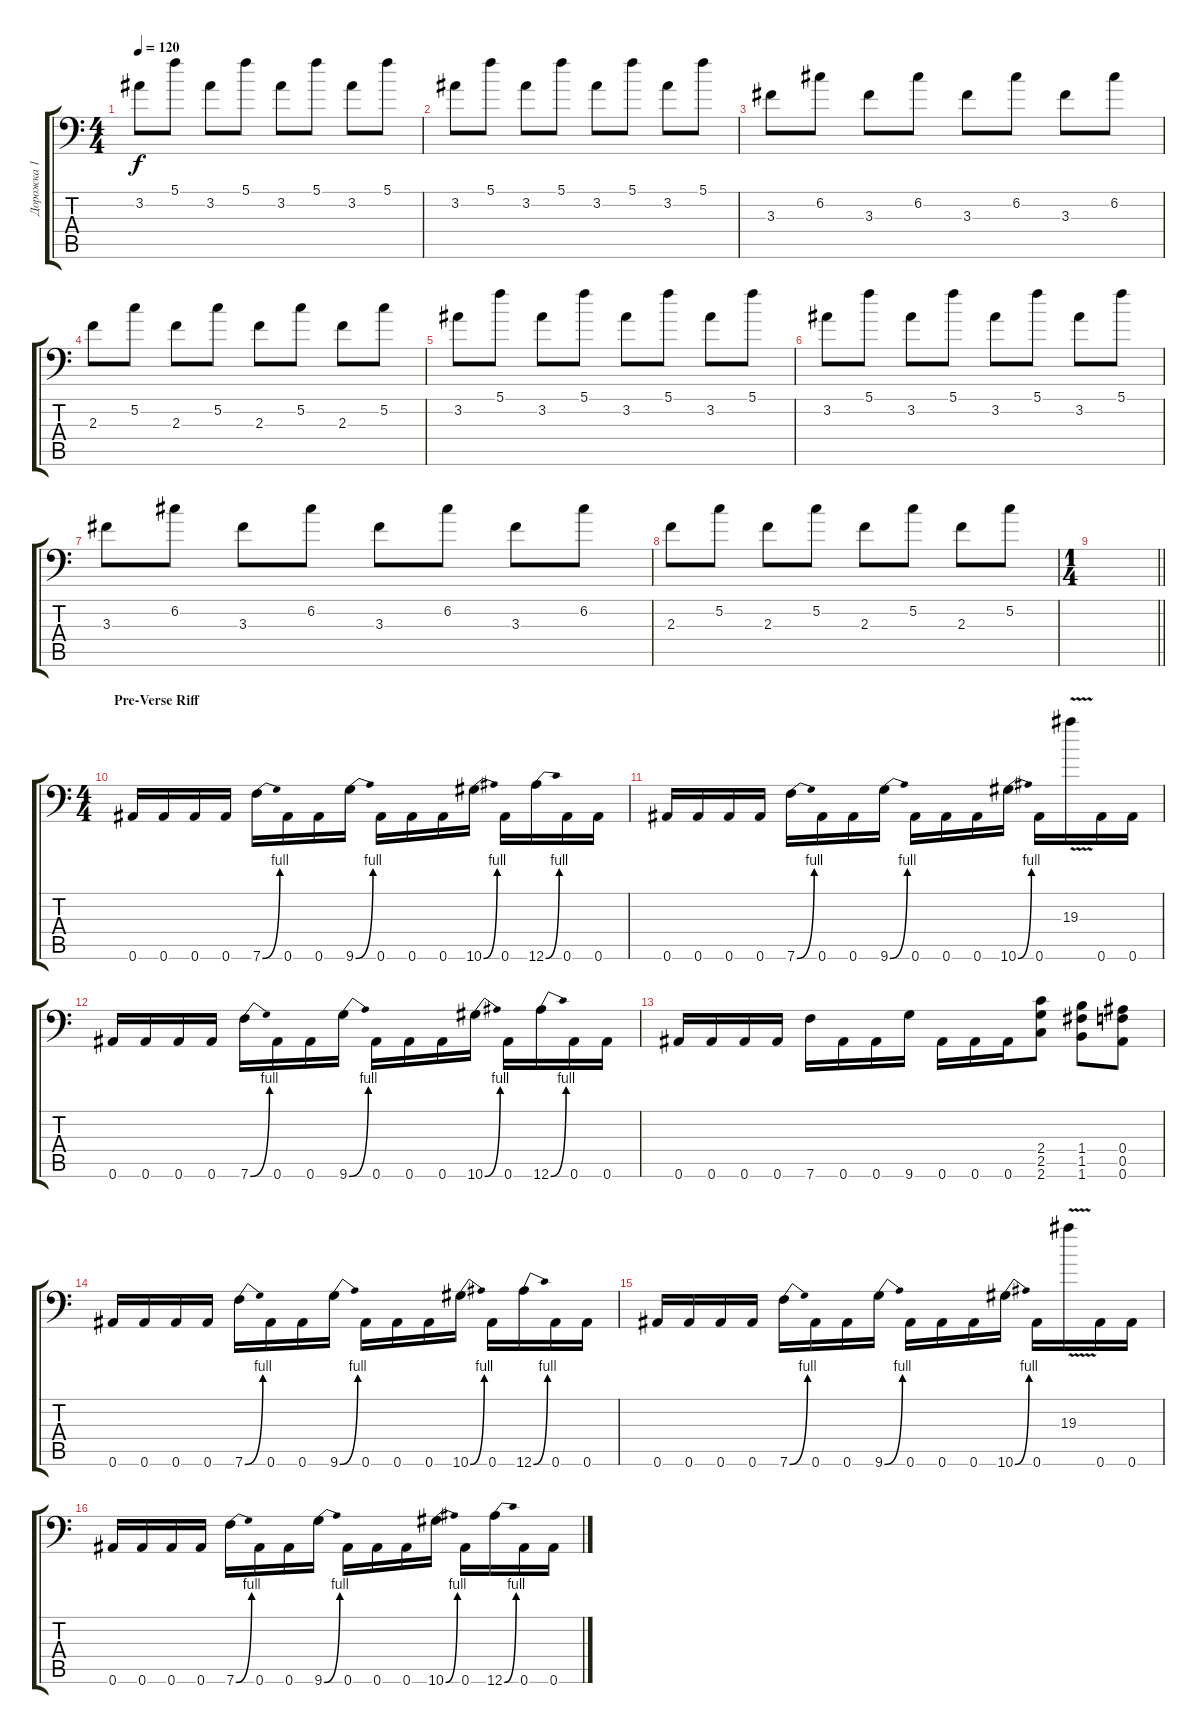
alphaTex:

\track ("Дорожка 1" "Дорожка 1") {instrument distortionguitar}
\staff {score tabs}
\tuning (C4 G3 Eb3 Bb2 F2 Bb1) {hide}
\ts (4 4)
\tempo 120
\clef f4
\ks c
3.2.8{dy f volume 16} 5.1.8{volume 16} 3.2.8 5.1.8 3.2.8 5.1.8 3.2.8 5.1.8 |
3.2.8 5.1.8 3.2.8 5.1.8 3.2.8 5.1.8 3.2.8 5.1.8 |
3.3.8 6.2.8 3.3.8 6.2.8 3.3.8 6.2.8 3.3.8 6.2.8 |
2.3.8 5.2.8 2.3.8 5.2.8 2.3.8 5.2.8 2.3.8 5.2.8 |
3.2.8{volume 16} 5.1.8 3.2.8 5.1.8 3.2.8 5.1.8 3.2.8 5.1.8 |
3.2.8 5.1.8 3.2.8 5.1.8 3.2.8 5.1.8 3.2.8 5.1.8 |
3.3.8 6.2.8 3.3.8 6.2.8 3.3.8 6.2.8 3.3.8 6.2.8 |
2.3.8 5.2.8 2.3.8 5.2.8 2.3.8 5.2.8 2.3.8 5.2.8 |
\ts (1 4)
\barLineRight lightlight
|
\ts (4 4)
\section ("" "Pre-Verse Riff")
0.6.16 0.6.16 0.6.16 0.6.16 7.6{be (bend 0 0 60 4)}.16 0.6.16 0.6.16 9.6{be (bend 0 0 60 4)}.16 0.6.16 0.6.16 0.6.16 10.6{be (bend 0 0 60 4)}.16 0.6.16 12.6{be (bend 0 0 60 4)}.16 0.6.16 0.6.16 |
0.6.16 0.6.16 0.6.16 0.6.16 7.6{be (bend 0 0 60 4)}.16 0.6.16 0.6.16 9.6{be (bend 0 0 60 4)}.16 0.6.16 0.6.16 0.6.16 10.6{be (bend 0 0 60 4)}.16 0.6.16 19.3{v}.16 0.6.16 0.6.16 |
0.6.16 0.6.16 0.6.16 0.6.16 7.6{be (bend 0 0 60 4)}.16 0.6.16 0.6.16 9.6{be (bend 0 0 60 4)}.16 0.6.16 0.6.16 0.6.16 10.6{be (bend 0 0 60 4)}.16 0.6.16 12.6{be (bend 0 0 60 4)}.16 0.6.16 0.6.16 |
0.6.16 0.6.16 0.6.16 0.6.16 7.6.16 0.6.16 0.6.16 9.6.16 0.6.16 0.6.16 0.6.16 (2.4 2.5 2.6).8 (1.4 1.5 1.6).8 (0.4 0.5 0.6).8 |
0.6.16 0.6.16 0.6.16 0.6.16 7.6{be (bend 0 0 60 4)}.16 0.6.16 0.6.16 9.6{be (bend 0 0 60 4)}.16 0.6.16 0.6.16 0.6.16 10.6{be (bend 0 0 60 4)}.16 0.6.16 12.6{be (bend 0 0 60 4)}.16 0.6.16 0.6.16 |
0.6.16 0.6.16 0.6.16 0.6.16 7.6{be (bend 0 0 60 4)}.16 0.6.16 0.6.16 9.6{be (bend 0 0 60 4)}.16 0.6.16 0.6.16 0.6.16 10.6{be (bend 0 0 60 4)}.16 0.6.16 19.3{v}.16 0.6.16 0.6.16 |
0.6.16 0.6.16 0.6.16 0.6.16 7.6{be (bend 0 0 60 4)}.16 0.6.16 0.6.16 9.6{be (bend 0 0 60 4)}.16 0.6.16 0.6.16 0.6.16 10.6{be (bend 0 0 60 4)}.16 0.6.16 12.6{be (bend 0 0 60 4)}.16 0.6.16 0.6.16
